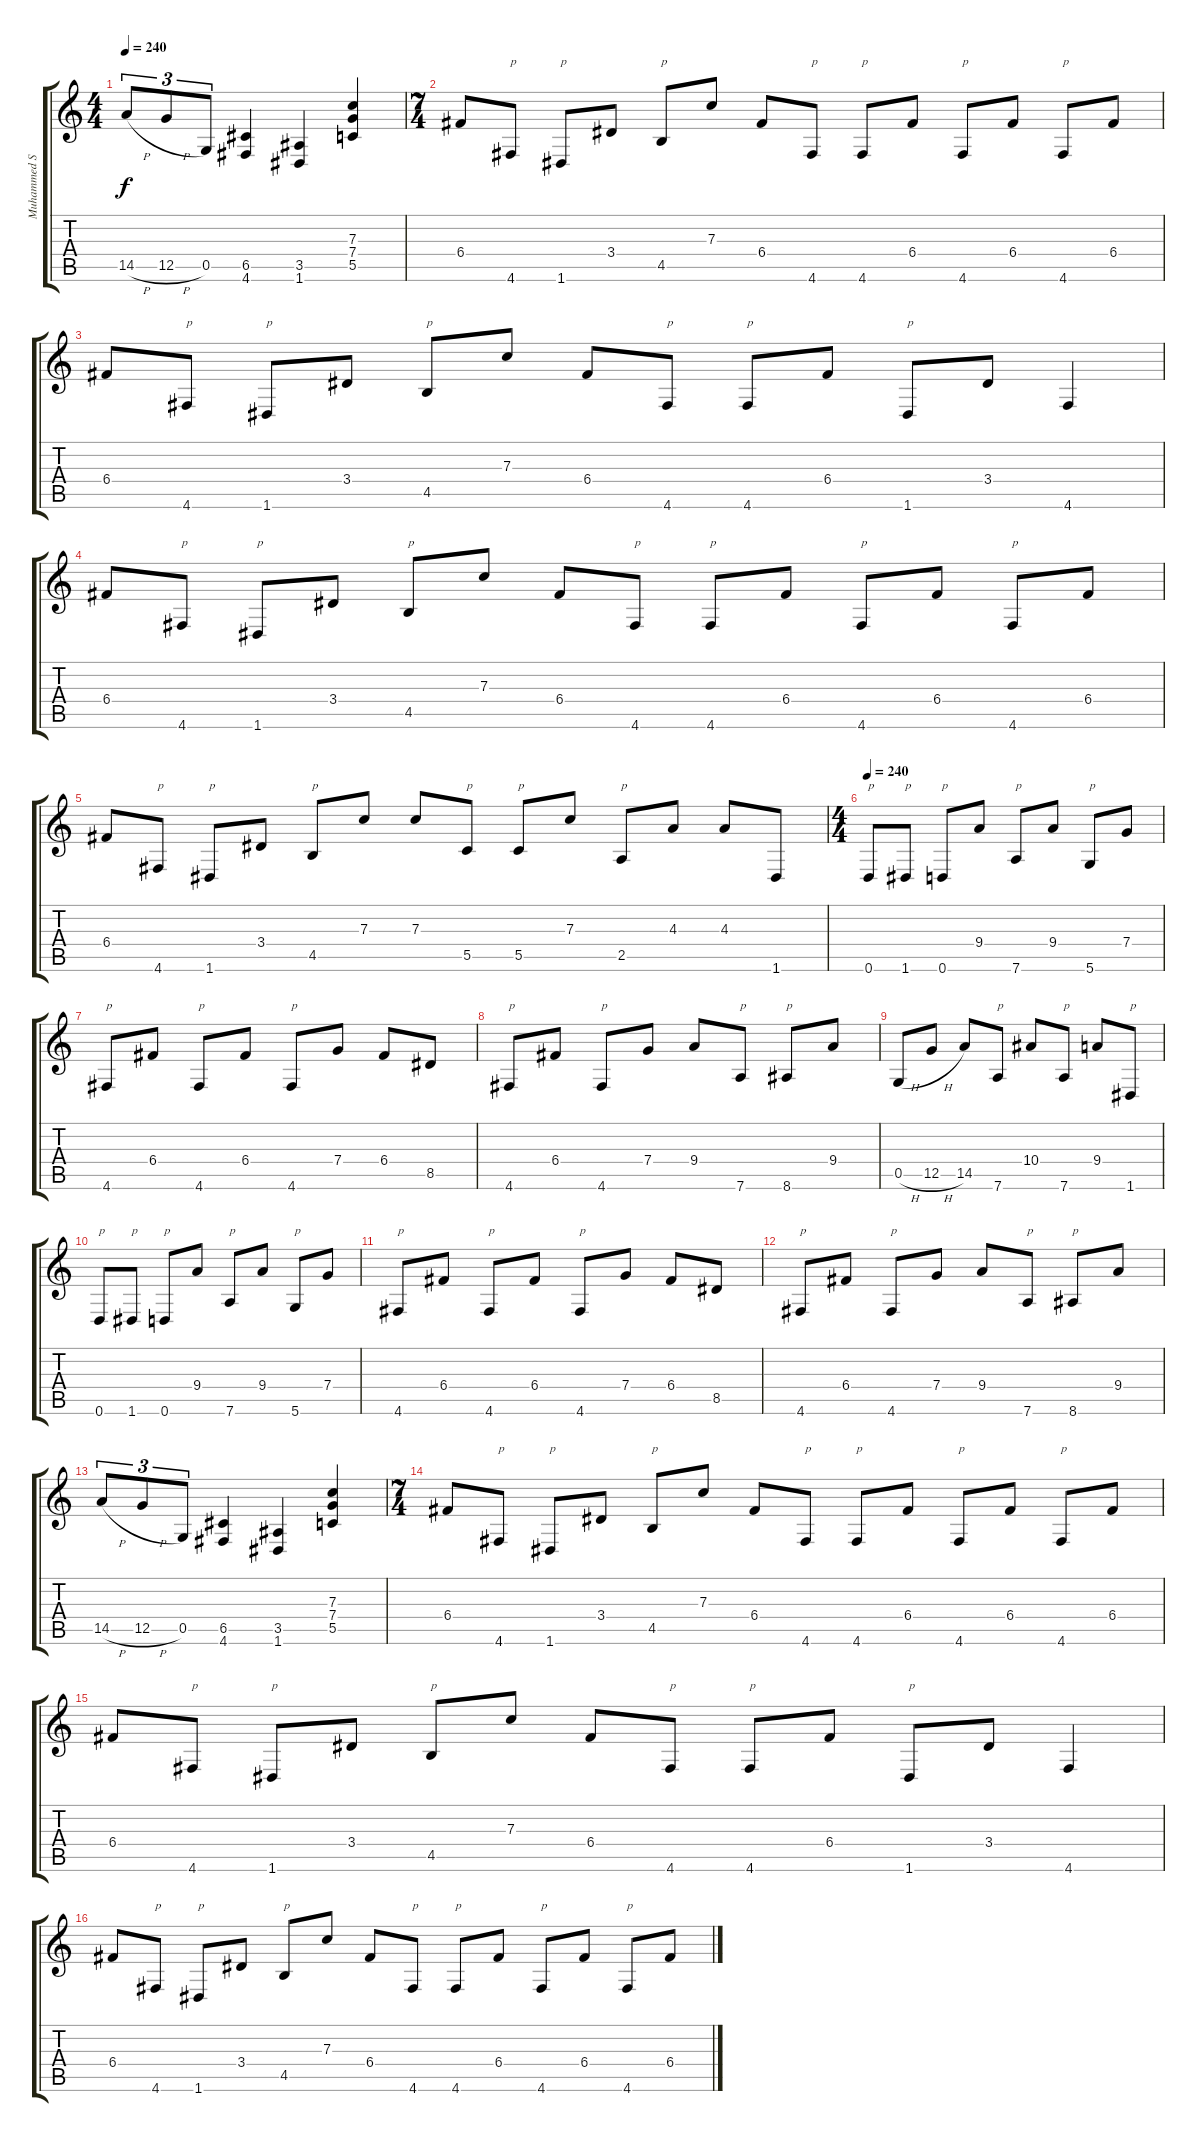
\track ("Muhammed Suicmez" "Muhammed S") {instrument distortionguitar}
\staff {score tabs}
\tuning (D4 A3 F3 C3 G2 D2) {hide}
\ts (4 4)
\tempo 240
\clef g2
\ks c
14.5{h}.8{tu (3 2) dy f} 12.5{h}.8{tu (3 2)} 0.5.8{tu (3 2)} (6.5 4.6).4 (3.5 1.6).4 (7.3 7.4 5.5).4 |
\ts (7 4)
6.4.8 4.6.8{txt "p"} 1.6.8{txt "p"} 3.4.8 4.5.8{txt "p"} 7.3.8 6.4.8 4.6.8{txt "p"} 4.6.8{txt "p"} 6.4.8 4.6.8{txt "p"} 6.4.8 4.6.8{txt "p"} 6.4.8 |
6.4.8 4.6.8{txt "p"} 1.6.8{txt "p"} 3.4.8 4.5.8{txt "p"} 7.3.8 6.4.8 4.6.8{txt "p"} 4.6.8{txt "p"} 6.4.8 1.6.8{txt "p"} 3.4.8 4.6.4 |
6.4.8 4.6.8{txt "p"} 1.6.8{txt "p"} 3.4.8 4.5.8{txt "p"} 7.3.8 6.4.8 4.6.8{txt "p"} 4.6.8{txt "p"} 6.4.8 4.6.8{txt "p"} 6.4.8 4.6.8{txt "p"} 6.4.8 |
6.4.8 4.6.8{txt "p"} 1.6.8{txt "p"} 3.4.8 4.5.8{txt "p"} 7.3.8 7.3.8 5.5.8{txt "p"} 5.5.8{txt "p"} 7.3.8 2.5.8{txt "p"} 4.3.8 4.3.8 1.6.8 |
\ts (4 4)
\tempo 240
0.6.8{txt "p"} 1.6.8{txt "p"} 0.6.8{txt "p"} 9.4.8 7.6.8{txt "p"} 9.4.8 5.6.8{txt "p"} 7.4.8 |
4.6.8{txt "p"} 6.4.8 4.6.8{txt "p"} 6.4.8 4.6.8{txt "p"} 7.4.8 6.4.8 8.5.8 |
4.6.8{txt "p"} 6.4.8 4.6.8{txt "p"} 7.4.8 9.4.8 7.6.8{txt "p"} 8.6.8{txt "p"} 9.4.8 |
0.5{h}.8 12.5{h}.8 14.5.8 7.6.8{txt "p"} 10.4.8 7.6.8{txt "p"} 9.4.8 1.6.8{txt "p"} |
0.6.8{txt "p"} 1.6.8{txt "p"} 0.6.8{txt "p"} 9.4.8 7.6.8{txt "p"} 9.4.8 5.6.8{txt "p"} 7.4.8 |
4.6.8{txt "p"} 6.4.8 4.6.8{txt "p"} 6.4.8 4.6.8{txt "p"} 7.4.8 6.4.8 8.5.8 |
4.6.8{txt "p"} 6.4.8 4.6.8{txt "p"} 7.4.8 9.4.8 7.6.8{txt "p"} 8.6.8{txt "p"} 9.4.8 |
14.5{h}.8{tu (3 2)} 12.5{h}.8{tu (3 2)} 0.5.8{tu (3 2)} (6.5 4.6).4 (3.5 1.6).4 (7.3 7.4 5.5).4 |
\ts (7 4)
6.4.8 4.6.8{txt "p"} 1.6.8{txt "p"} 3.4.8 4.5.8{txt "p"} 7.3.8 6.4.8 4.6.8{txt "p"} 4.6.8{txt "p"} 6.4.8 4.6.8{txt "p"} 6.4.8 4.6.8{txt "p"} 6.4.8 |
6.4.8 4.6.8{txt "p"} 1.6.8{txt "p"} 3.4.8 4.5.8{txt "p"} 7.3.8 6.4.8 4.6.8{txt "p"} 4.6.8{txt "p"} 6.4.8 1.6.8{txt "p"} 3.4.8 4.6.4 |
6.4.8 4.6.8{txt "p"} 1.6.8{txt "p"} 3.4.8 4.5.8{txt "p"} 7.3.8 6.4.8 4.6.8{txt "p"} 4.6.8{txt "p"} 6.4.8 4.6.8{txt "p"} 6.4.8 4.6.8{txt "p"} 6.4.8
